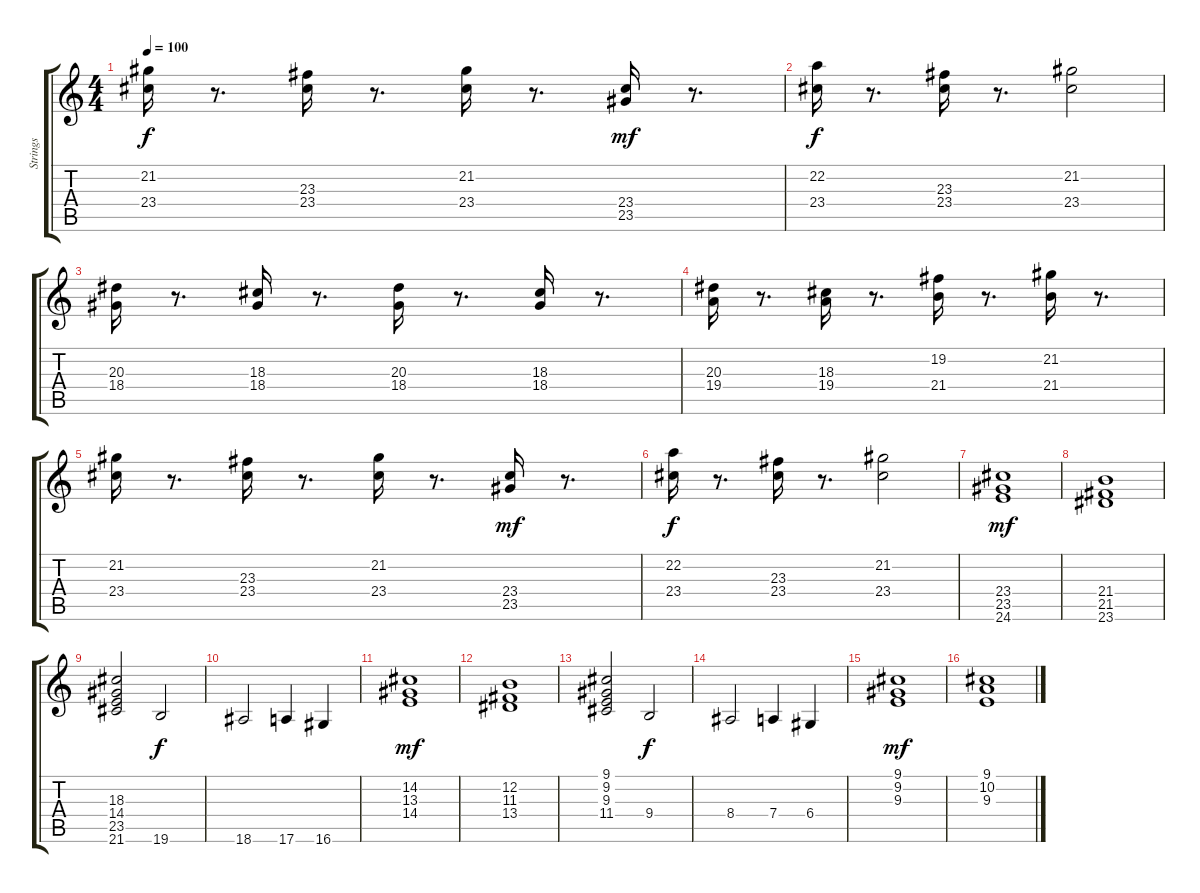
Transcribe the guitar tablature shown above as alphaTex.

\track ("Strings" "Strings") {instrument stringensemble1}
\staff {score tabs}
\tuning (E4 B3 G3 D3 A2 E2) {hide}
\ts (4 4)
\tempo 100
\clef g2
\ks c
(21.2 23.4).16{dy f} r.8{d} (23.3 23.4).16 r.8{d} (21.2 23.4).16 r.8{d} (23.4 23.5).16{dy mf} r.8{d} |
(22.2 23.4).16{dy f} r.8{d} (23.3 23.4).16 r.8{d} (21.2 23.4).2 |
(20.3 18.4).16 r.8{d} (18.3 18.4).16 r.8{d} (20.3 18.4).16 r.8{d} (18.3 18.4).16 r.8{d} |
(20.3 19.4).16 r.8{d} (18.3 19.4).16 r.8{d} (19.2 21.4).16 r.8{d} (21.2 21.4).16 r.8{d} |
(21.2 23.4).16 r.8{d} (23.3 23.4).16 r.8{d} (21.2 23.4).16 r.8{d} (23.4 23.5).16{dy mf} r.8{d} |
(22.2 23.4).16{dy f} r.8{d} (23.3 23.4).16 r.8{d} (21.2 23.4).2 |
(23.4 23.5 24.6).1{dy mf} |
(21.4 21.5 23.6).1 |
(18.3 14.4 23.5 21.6).2 19.6.2{dy f} |
18.6.2 17.6.4 16.6.4 |
(14.2 13.3 14.4).1{dy mf} |
(12.2 11.3 13.4).1 |
(9.1 9.2 9.3 11.4).2 9.4.2{dy f} |
8.4.2 7.4.4 6.4.4 |
(9.1 9.2 9.3).1{dy mf} |
(9.1 10.2 9.3).1
